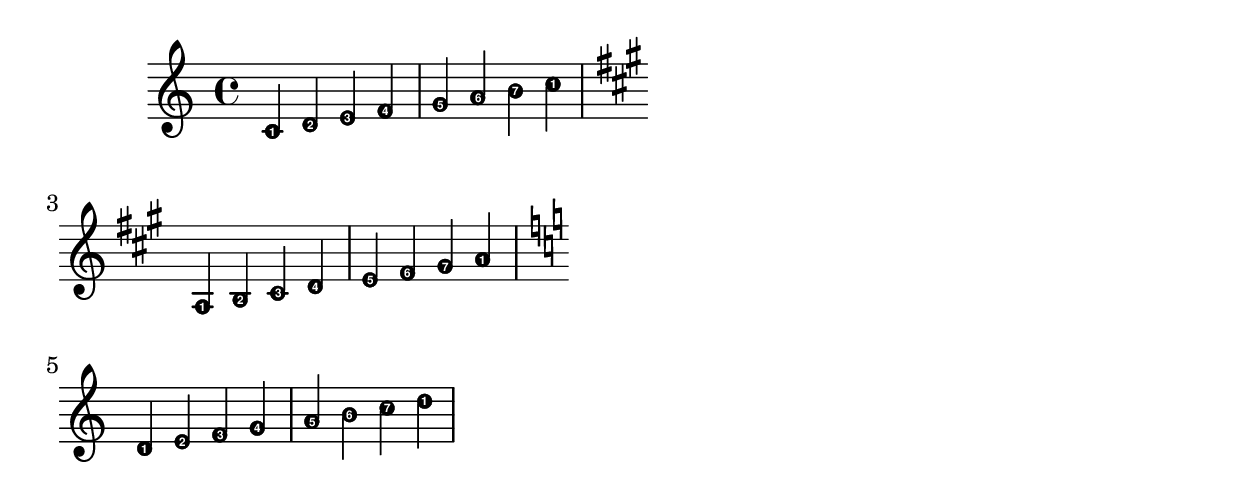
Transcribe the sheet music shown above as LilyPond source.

% Do not edit this file; it is automatically
% generated from Documentation/snippets/new
% This file is in the public domain.
%% Note: this file works from version 2.13.11
\version "2.13.36"

\header {
%% Translation of GIT committish: 0b55335aeca1de539bf1125b717e0c21bb6fa31b
  texidoces = "

Las cabezas de nota de notación fácil utilizan la propiedad
@code{note-names} del objeto @code{NoteHead} para determinad lo que
aparece dentro de la cabeza.  Mediante la sobreescritura de esta
propiedad, es posible imprimir números que representen el grado de la
escala.

Se puede crear un grabador simple que haga esto para la cabeza de cada
nota que ve.

"

  doctitlees = "Números como notas de notación fácil"

  lsrtags = "pitches"
  texidoc = "
Easy notation note heads use the @code{note-names} property
of the @code{NoteHead} object to determine what appears inside
the note head.  By overriding this property, it is possible
to print numbers representing the scale-degree.

A simple engraver can be created to do this for every note head
object it sees.
"
  doctitle = "Numbers as easy note heads"
} % begin verbatim


#(define Ez_numbers_engraver
   (list
    (cons 'acknowledgers
          (list
           (cons 'note-head-interface
                 (lambda (engraver grob source-engraver)
                   (let* ((context (ly:translator-context engraver))
                          (tonic-pitch (ly:context-property context 'tonic))
                          (tonic-name (ly:pitch-notename tonic-pitch))
                          (grob-pitch
                           (ly:event-property (event-cause grob) 'pitch))
                          (grob-name (ly:pitch-notename grob-pitch))
                          (delta (modulo (- grob-name tonic-name) 7))
                          (note-names
                           (make-vector 7 (number->string (1+ delta)))))
                     (ly:grob-set-property! grob 'note-names note-names))))))))

#(set-global-staff-size 26)

\layout {
  ragged-right = ##t
  \context {
    \Voice
    \consists \Ez_numbers_engraver
  }
}

\relative c' {
  \easyHeadsOn
  c4 d e f
  g4 a b c \break

  \key a \major
  a,4 b cis d
  e4 fis gis a \break

  \key d \dorian
  d,4 e f g
  a4 b c d
}
